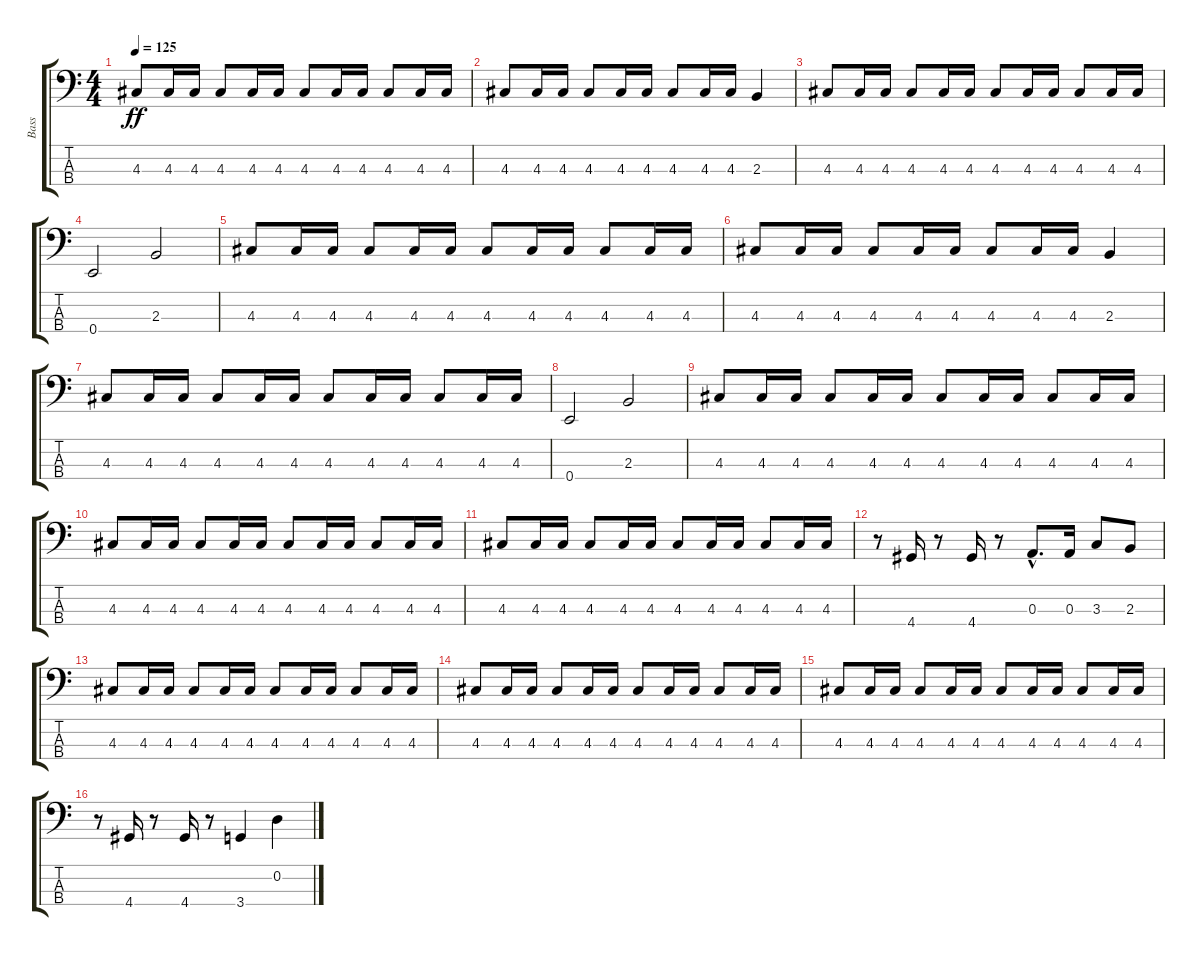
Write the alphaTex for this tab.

\track ("Bass" "Bass") {instrument electricbassfinger}
\staff {score tabs}
\tuning (G2 D2 A1 E1) {hide}
\ts (4 4)
\tempo 125
\clef f4
\ks c
4.3.8{dy ff} 4.3.16 4.3.16 4.3.8 4.3.16 4.3.16 4.3.8 4.3.16 4.3.16 4.3.8 4.3.16 4.3.16 |
4.3.8 4.3.16 4.3.16 4.3.8 4.3.16 4.3.16 4.3.8 4.3.16 4.3.16 2.3.4 |
4.3.8 4.3.16 4.3.16 4.3.8 4.3.16 4.3.16 4.3.8 4.3.16 4.3.16 4.3.8 4.3.16 4.3.16 |
0.4.2 2.3.2 |
4.3.8 4.3.16 4.3.16 4.3.8 4.3.16 4.3.16 4.3.8 4.3.16 4.3.16 4.3.8 4.3.16 4.3.16 |
4.3.8 4.3.16 4.3.16 4.3.8 4.3.16 4.3.16 4.3.8 4.3.16 4.3.16 2.3.4 |
4.3.8 4.3.16 4.3.16 4.3.8 4.3.16 4.3.16 4.3.8 4.3.16 4.3.16 4.3.8 4.3.16 4.3.16 |
0.4.2 2.3.2 |
4.3.8 4.3.16 4.3.16 4.3.8 4.3.16 4.3.16 4.3.8 4.3.16 4.3.16 4.3.8 4.3.16 4.3.16 |
4.3.8 4.3.16 4.3.16 4.3.8 4.3.16 4.3.16 4.3.8 4.3.16 4.3.16 4.3.8 4.3.16 4.3.16 |
4.3.8 4.3.16 4.3.16 4.3.8 4.3.16 4.3.16 4.3.8 4.3.16 4.3.16 4.3.8 4.3.16 4.3.16 |
r.8 4.4.16 r.8 4.4.16 r.8 0.3{hac}.8{d} 0.3.16 3.3.8 2.3.8 |
4.3.8 4.3.16 4.3.16 4.3.8 4.3.16 4.3.16 4.3.8 4.3.16 4.3.16 4.3.8 4.3.16 4.3.16 |
4.3.8 4.3.16 4.3.16 4.3.8 4.3.16 4.3.16 4.3.8 4.3.16 4.3.16 4.3.8 4.3.16 4.3.16 |
4.3.8 4.3.16 4.3.16 4.3.8 4.3.16 4.3.16 4.3.8 4.3.16 4.3.16 4.3.8 4.3.16 4.3.16 |
r.8 4.4.16 r.8 4.4.16 r.8 3.4.4 0.2.4
